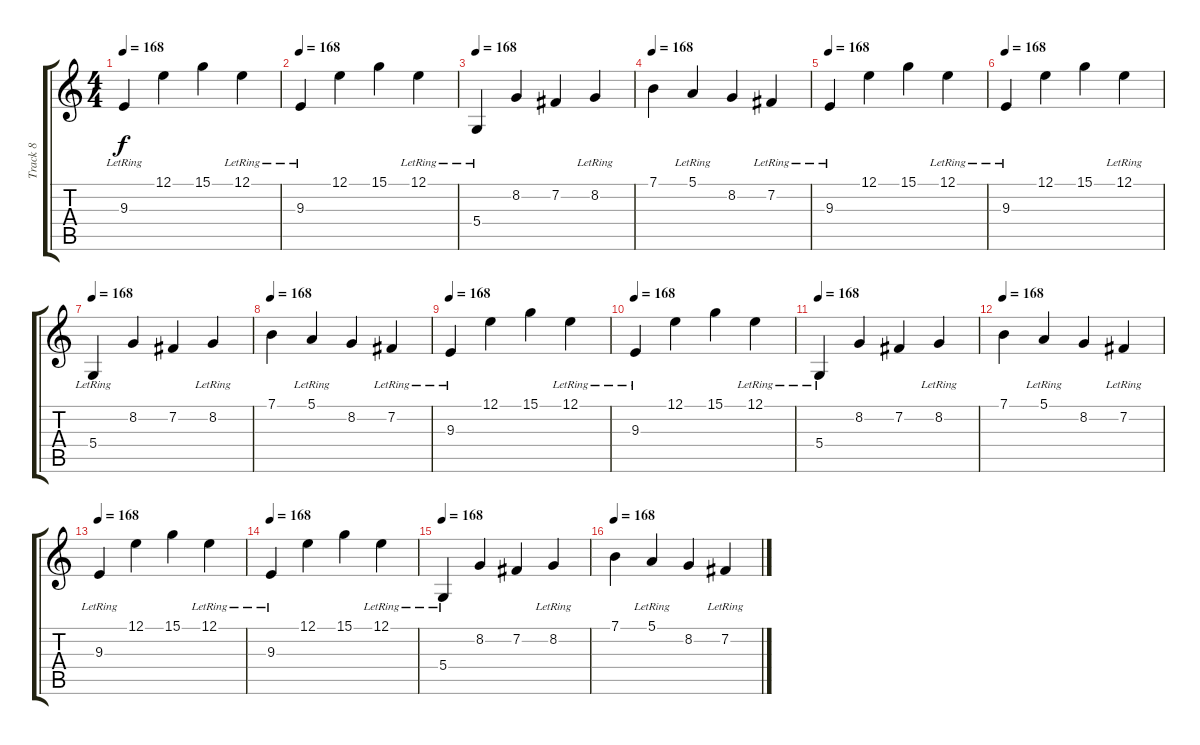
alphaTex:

\track ("Track 8" "Track 8") {instrument harpsichord}
\staff {score tabs}
\tuning (E4 B3 G3 D3 A2 E2) {hide}
\ts (4 4)
\tempo 168
\clef g2
\ks c
9.3{lr}.4{dy f} 12.1.4 15.1.4 12.1{lr}.4 |
\tempo 168
9.3{lr}.4 12.1.4 15.1.4 12.1{lr}.4 |
\tempo 168
5.4{lr}.4 8.2.4 7.2.4 8.2{lr}.4 |
\tempo 168
7.1.4 5.1{lr}.4 8.2.4 7.2{lr}.4 |
\tempo 168
9.3{lr}.4 12.1.4 15.1.4 12.1{lr}.4 |
\tempo 168
9.3{lr}.4 12.1.4 15.1.4 12.1{lr}.4 |
\tempo 168
5.4{lr}.4 8.2.4 7.2.4 8.2{lr}.4 |
\tempo 168
7.1.4 5.1{lr}.4 8.2.4 7.2{lr}.4 |
\tempo 168
9.3{lr}.4 12.1.4 15.1.4 12.1{lr}.4 |
\tempo 168
9.3{lr}.4 12.1.4 15.1.4 12.1{lr}.4 |
\tempo 168
5.4{lr}.4 8.2.4 7.2.4 8.2{lr}.4 |
\tempo 168
7.1.4 5.1{lr}.4 8.2.4 7.2{lr}.4 |
\tempo 168
9.3{lr}.4 12.1.4 15.1.4 12.1{lr}.4 |
\tempo 168
9.3{lr}.4 12.1.4 15.1.4 12.1{lr}.4 |
\tempo 168
5.4{lr}.4 8.2.4 7.2.4 8.2{lr}.4 |
\tempo 168
7.1.4 5.1{lr}.4 8.2.4 7.2{lr}.4
